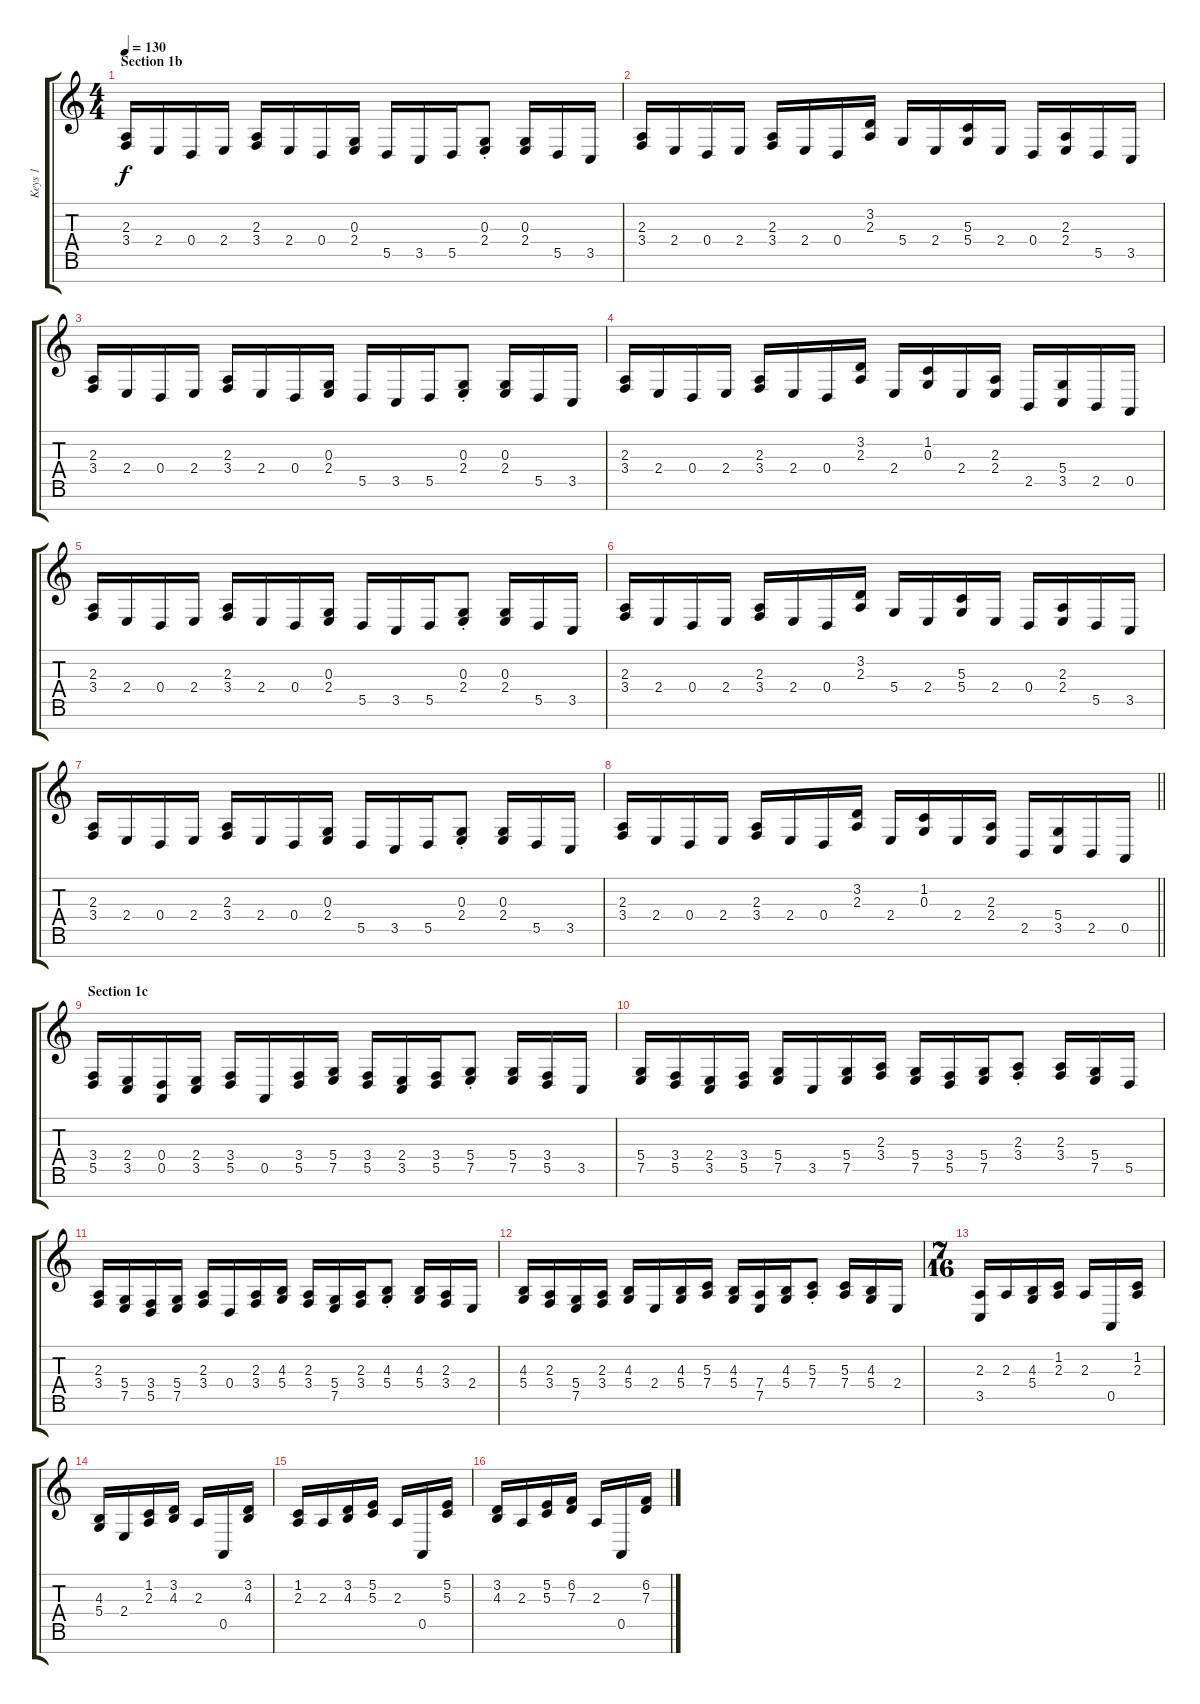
\track ("Keys 1" "Keys 1") {instrument xylophone}
\staff {score tabs}
\tuning (E4 B3 G3 D3 A2 E2 B1) {hide}
\ts (4 4)
\section ("" "Section 1b")
\tempo 130
\clef g2
\ks c
(2.3 3.4).16{dy f} 2.4.16 0.4.16 2.4.16 (2.3 3.4).16 2.4.16 0.4.16 (0.3 2.4).16 5.5.16 3.5.16 5.5.16 (0.3{st} 2.4{st}).8 (0.3 2.4).16 5.5.16 3.5.16 |
(2.3 3.4).16 2.4.16 0.4.16 2.4.16 (2.3 3.4).16 2.4.16 0.4.16 (3.2 2.3).16 5.4.16 2.4.16 (5.3 5.4).16 2.4.16 0.4.16 (2.3 2.4).16 5.5.16 3.5.16 |
(2.3 3.4).16 2.4.16 0.4.16 2.4.16 (2.3 3.4).16 2.4.16 0.4.16 (0.3 2.4).16 5.5.16 3.5.16 5.5.16 (0.3{st} 2.4{st}).8 (0.3 2.4).16 5.5.16 3.5.16 |
(2.3 3.4).16 2.4.16 0.4.16 2.4.16 (2.3 3.4).16 2.4.16 0.4.16 (3.2 2.3).16 2.4.16 (1.2 0.3).16 2.4.16 (2.3 2.4).16 2.5.16 (5.4 3.5).16 2.5.16 0.5.16 |
(2.3 3.4).16 2.4.16 0.4.16 2.4.16 (2.3 3.4).16 2.4.16 0.4.16 (0.3 2.4).16 5.5.16 3.5.16 5.5.16 (0.3{st} 2.4{st}).8 (0.3 2.4).16 5.5.16 3.5.16 |
(2.3 3.4).16 2.4.16 0.4.16 2.4.16 (2.3 3.4).16 2.4.16 0.4.16 (3.2 2.3).16 5.4.16 2.4.16 (5.3 5.4).16 2.4.16 0.4.16 (2.3 2.4).16 5.5.16 3.5.16 |
(2.3 3.4).16 2.4.16 0.4.16 2.4.16 (2.3 3.4).16 2.4.16 0.4.16 (0.3 2.4).16 5.5.16 3.5.16 5.5.16 (0.3{st} 2.4{st}).8 (0.3 2.4).16 5.5.16 3.5.16 |
\barLineRight lightlight
(2.3 3.4).16 2.4.16 0.4.16 2.4.16 (2.3 3.4).16 2.4.16 0.4.16 (3.2 2.3).16 2.4.16 (1.2 0.3).16 2.4.16 (2.3 2.4).16 2.5.16 (5.4 3.5).16 2.5.16 0.5.16 |
\section ("" "Section 1c")
(3.4 5.5).16 (2.4 3.5).16 (0.4 0.5).16 (2.4 3.5).16 (3.4 5.5).16 0.5.16 (3.4 5.5).16 (5.4 7.5).16 (3.4 5.5).16 (2.4 3.5).16 (3.4 5.5).16 (5.4{st} 7.5{st}).8 (5.4 7.5).16 (3.4 5.5).16 3.5.16 |
(5.4 7.5).16 (3.4 5.5).16 (2.4 3.5).16 (3.4 5.5).16 (5.4 7.5).16 3.5.16 (5.4 7.5).16 (2.3 3.4).16 (5.4 7.5).16 (3.4 5.5).16 (5.4 7.5).16 (2.3{st} 3.4{st}).8 (2.3 3.4).16 (5.4 7.5).16 5.5.16 |
(2.3 3.4).16 (5.4 7.5).16 (3.4 5.5).16 (5.4 7.5).16 (2.3 3.4).16 0.4.16 (2.3 3.4).16 (4.3 5.4).16 (2.3 3.4).16 (5.4 7.5).16 (2.3 3.4).16 (4.3{st} 5.4{st}).8 (4.3 5.4).16 (2.3 3.4).16 2.4.16 |
(4.3 5.4).16 (2.3 3.4).16 (5.4 7.5).16 (2.3 3.4).16 (4.3 5.4).16 2.4.16 (4.3 5.4).16 (5.3 7.4).16 (4.3 5.4).16 (7.4 7.5).16 (4.3 5.4).16 (5.3{st} 7.4{st}).8 (5.3 7.4).16 (4.3 5.4).16 2.4.16 |
\ts (7 16)
(2.3 3.5).16 2.3.16 (4.3 5.4).16 (1.2 2.3).16 2.3.16 0.5.16 (1.2 2.3).16 |
(4.3 5.4).16 2.4.16 (1.2 2.3).16 (3.2 4.3).16 2.3.16 0.5.16 (3.2 4.3).16 |
(1.2 2.3).16 2.3.16 (3.2 4.3).16 (5.2 5.3).16 2.3.16 0.5.16 (5.2 5.3).16 |
(3.2 4.3).16 2.3.16 (5.2 5.3).16 (6.2 7.3).16 2.3.16 0.5.16 (6.2 7.3).16
